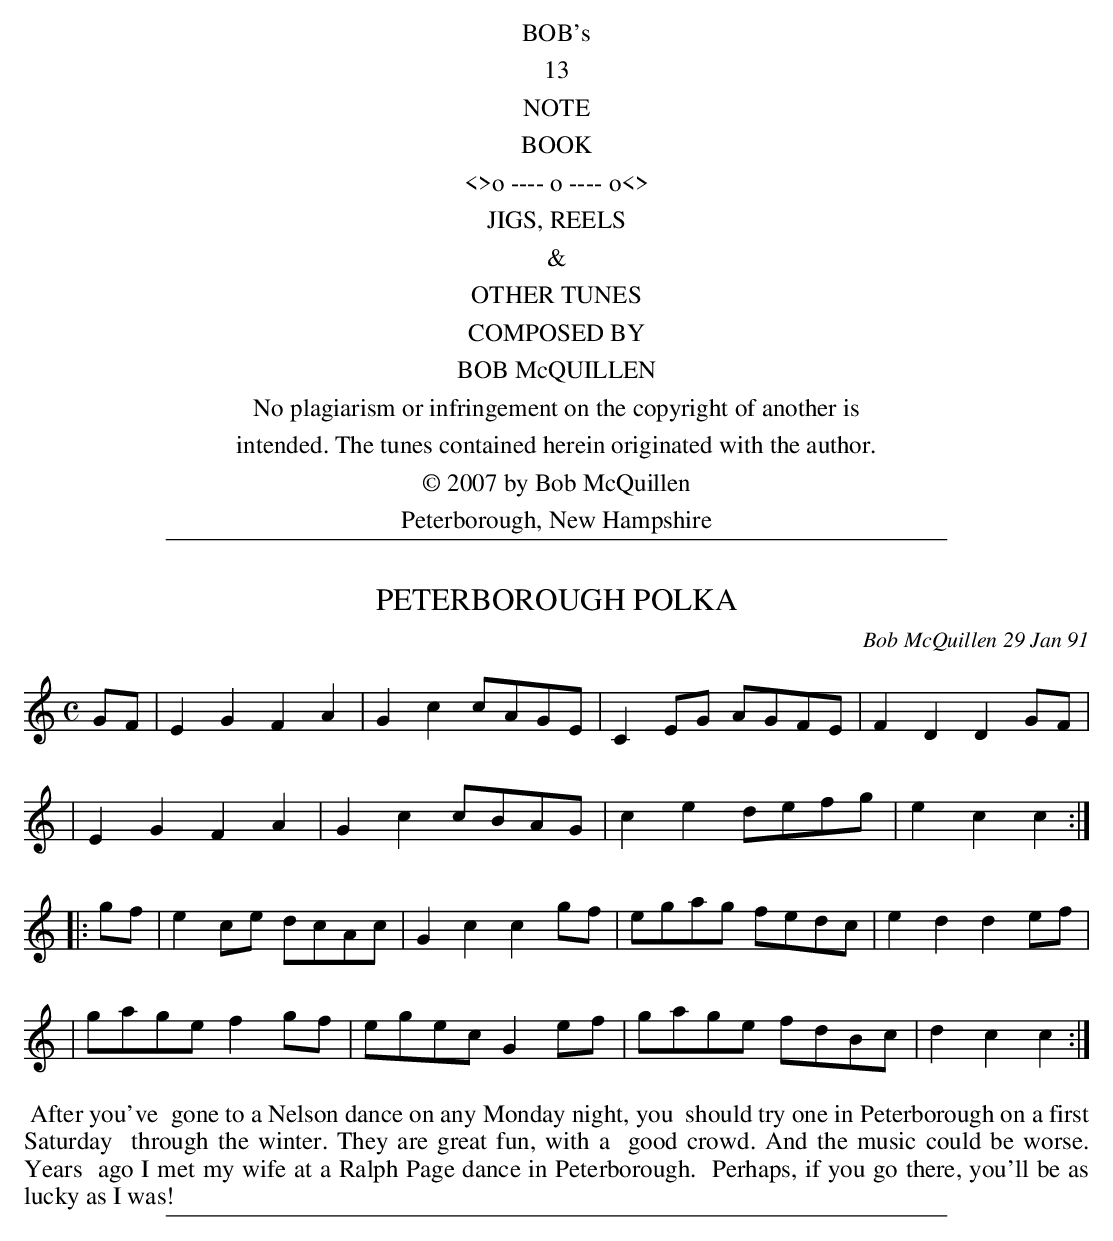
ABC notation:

X:1
T: PETERBOROUGH POLKA
C: Bob McQuillen 29 Jan 91
M: C
L: 1/8
K: C
GF \
| E2G2 F2A2 | G2c2 cAGE | C2EG AGFE | F2D2 D2GF |
| E2G2 F2A2 | G2c2 cBAG | c2e2 defg | e2c2 c2 :|
|: gf \
| e2ce dcAc | G2c2 c2gf | egag fedc | e2d2 d2ef |
| gage f2gf | egec G2ef | gage fdBc | d2c2 c2 :|
